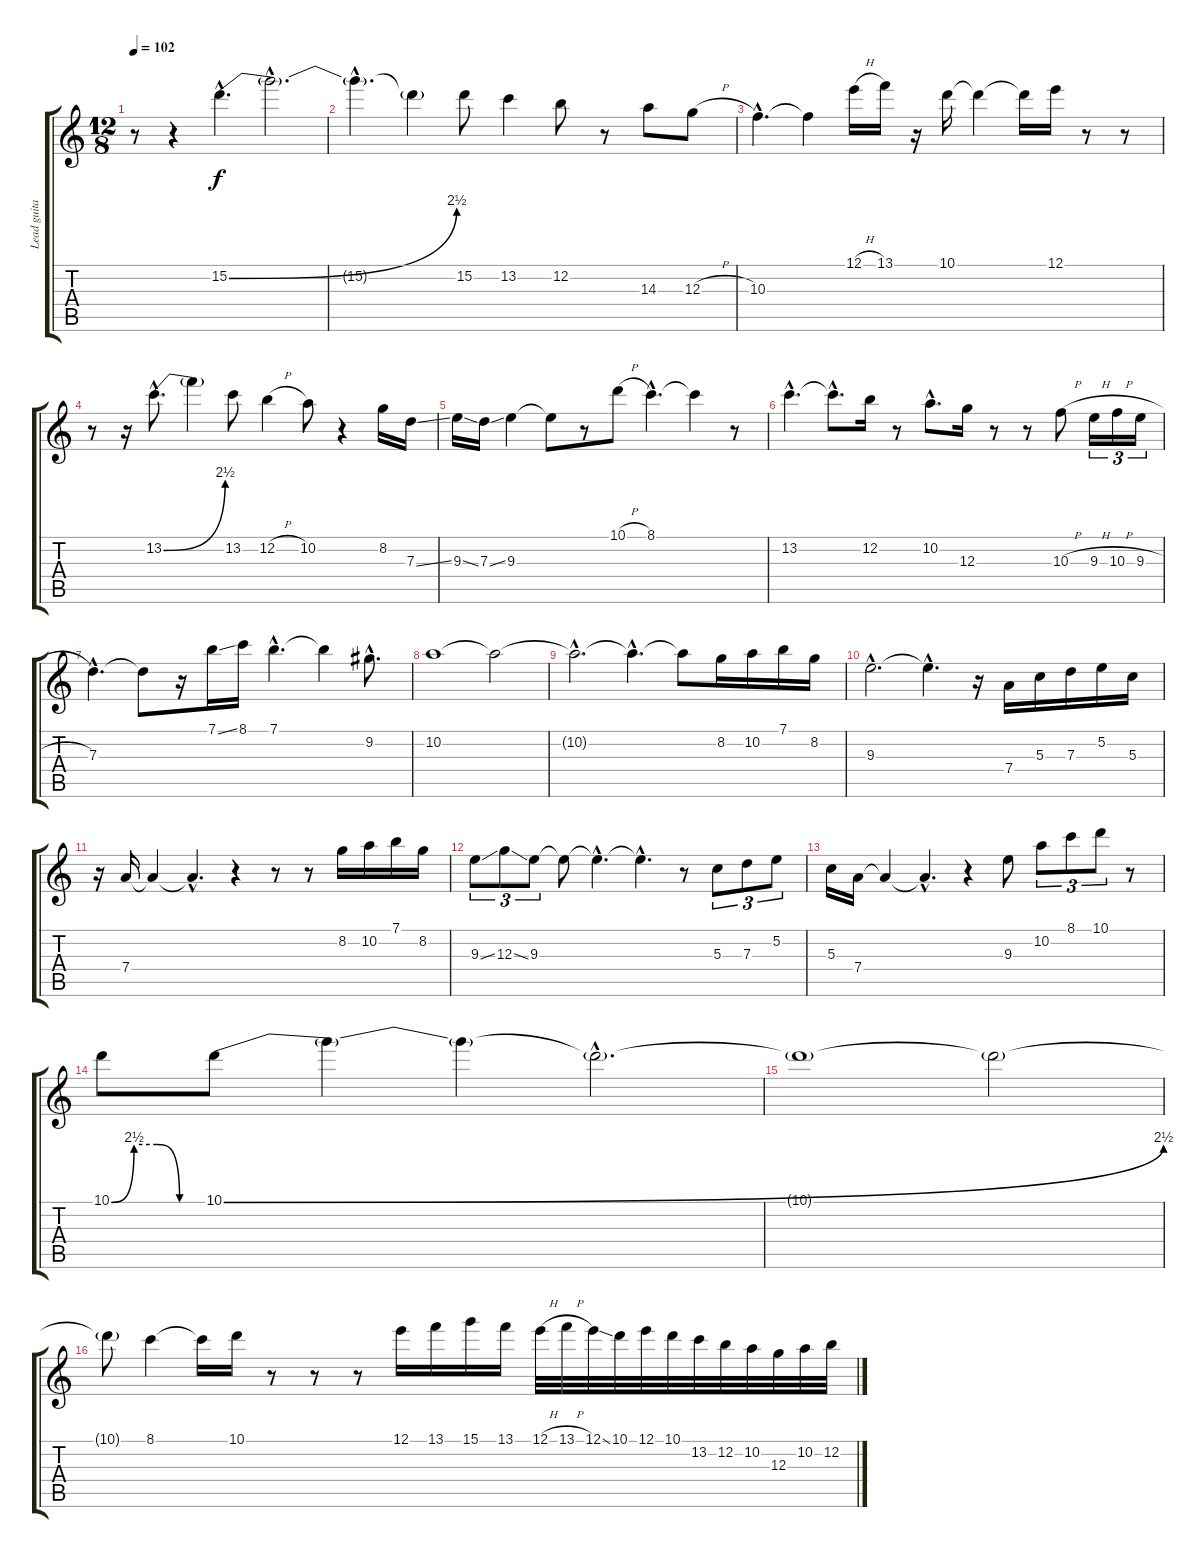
\track ("Lead guitar" "Lead guita") {instrument distortionguitar}
\staff {score tabs}
\tuning (E4 B3 G3 D3 A2 E2) {hide}
\ts (12 8)
\tempo 102
\clef g2
\ks c
r.8{dy f} r.4 15.2{be (bend 0 0 60 10) hac}.4{d} 15.2{hac t}.2{d} |
15.2{hac t}.4{d} 15.2{t}.4 15.2.8 13.2.4 12.2.8 r.8 14.3.8 12.3{h}.8 |
10.3{hac}.4{d} 10.3{t}.4 12.1{h}.16 13.1.16 r.16 10.1.16 10.1{t}.4 10.1{t}.16 12.1.16 r.8 r.8 |
r.8 r.16 13.2{be (bend 0 0 60 10) hac}.8{d} 13.2{t}.4 13.2.8 12.2{h}.4 10.2.8 r.4 8.2.16 7.3{ss}.16 |
9.3{ss}.16 7.3{ss}.16 9.3.4 9.3{t}.8 r.8 10.1{h}.8 8.1{hac}.4{d} 8.1{t}.4 r.8 |
13.2{hac}.4{d} 13.2{hac t}.8{d} 12.2.16 r.8 10.2{hac}.8{d} 12.3.16 r.8 r.8 10.3{h}.8 9.3{h}.16{tu (3 2)} 10.3{h}.16{tu (3 2)} 9.3{h}.16{tu (3 2)} |
7.3{hac}.4{d} 7.3{t}.8 r.16 7.1{ss}.16 8.1.16 7.1{hac}.4{d} 7.1{t}.4 9.2{hac}.8{d} |
10.2.1 10.2{t}.2 |
10.2{hac t}.2{d} 10.2{hac t}.4{d} 10.2{t}.8 8.2.16 10.2.16 7.1.16 8.2.16 |
9.3{hac}.2{d} 9.3{hac t}.4{d} r.16 7.4.16 5.3.16 7.3.16 5.2.16 5.3.16 |
r.16 7.4.16 7.4{t}.4 7.4{hac t}.4{d} r.4 r.8 r.8 8.2.16 10.2.16 7.1.16 8.2.16 |
9.3{ss}.8{tu (3 2)} 12.3{ss}.8{tu (3 2)} 9.3.8{tu (3 2)} 9.3{t}.8 9.3{hac t}.4{d} 9.3{hac t}.4{d} r.8 5.3.8{tu (3 2)} 7.3.8{tu (3 2)} 5.2.8{tu (3 2)} |
5.3.16 7.4.16 7.4{t}.4 7.4{hac t}.4{d} r.4 9.3.8 10.2.8{tu (3 2)} 8.1.8{tu (3 2)} 10.1.8{tu (3 2)} r.8 |
10.1{be (custom 0 0 15 10 30 10 45 0 60 0)}.8 10.1{be (bend 0 0 60 10)}.8 10.1{t}.4 10.1{t}.4 10.1{hac t}.2{d} |
10.1{t}.1 10.1{t}.2 |
10.1{t}.8 8.1.4 8.1{t}.16 10.1.16 r.8 r.8 r.8 12.1.16 13.1.16 15.1.16 13.1.16 12.1{h}.32 13.1{h}.32 12.1{ss}.32 10.1.32 12.1.32 10.1.32 13.2.32 12.2.32 10.2.32 12.3.32 10.2.32 12.2.32
